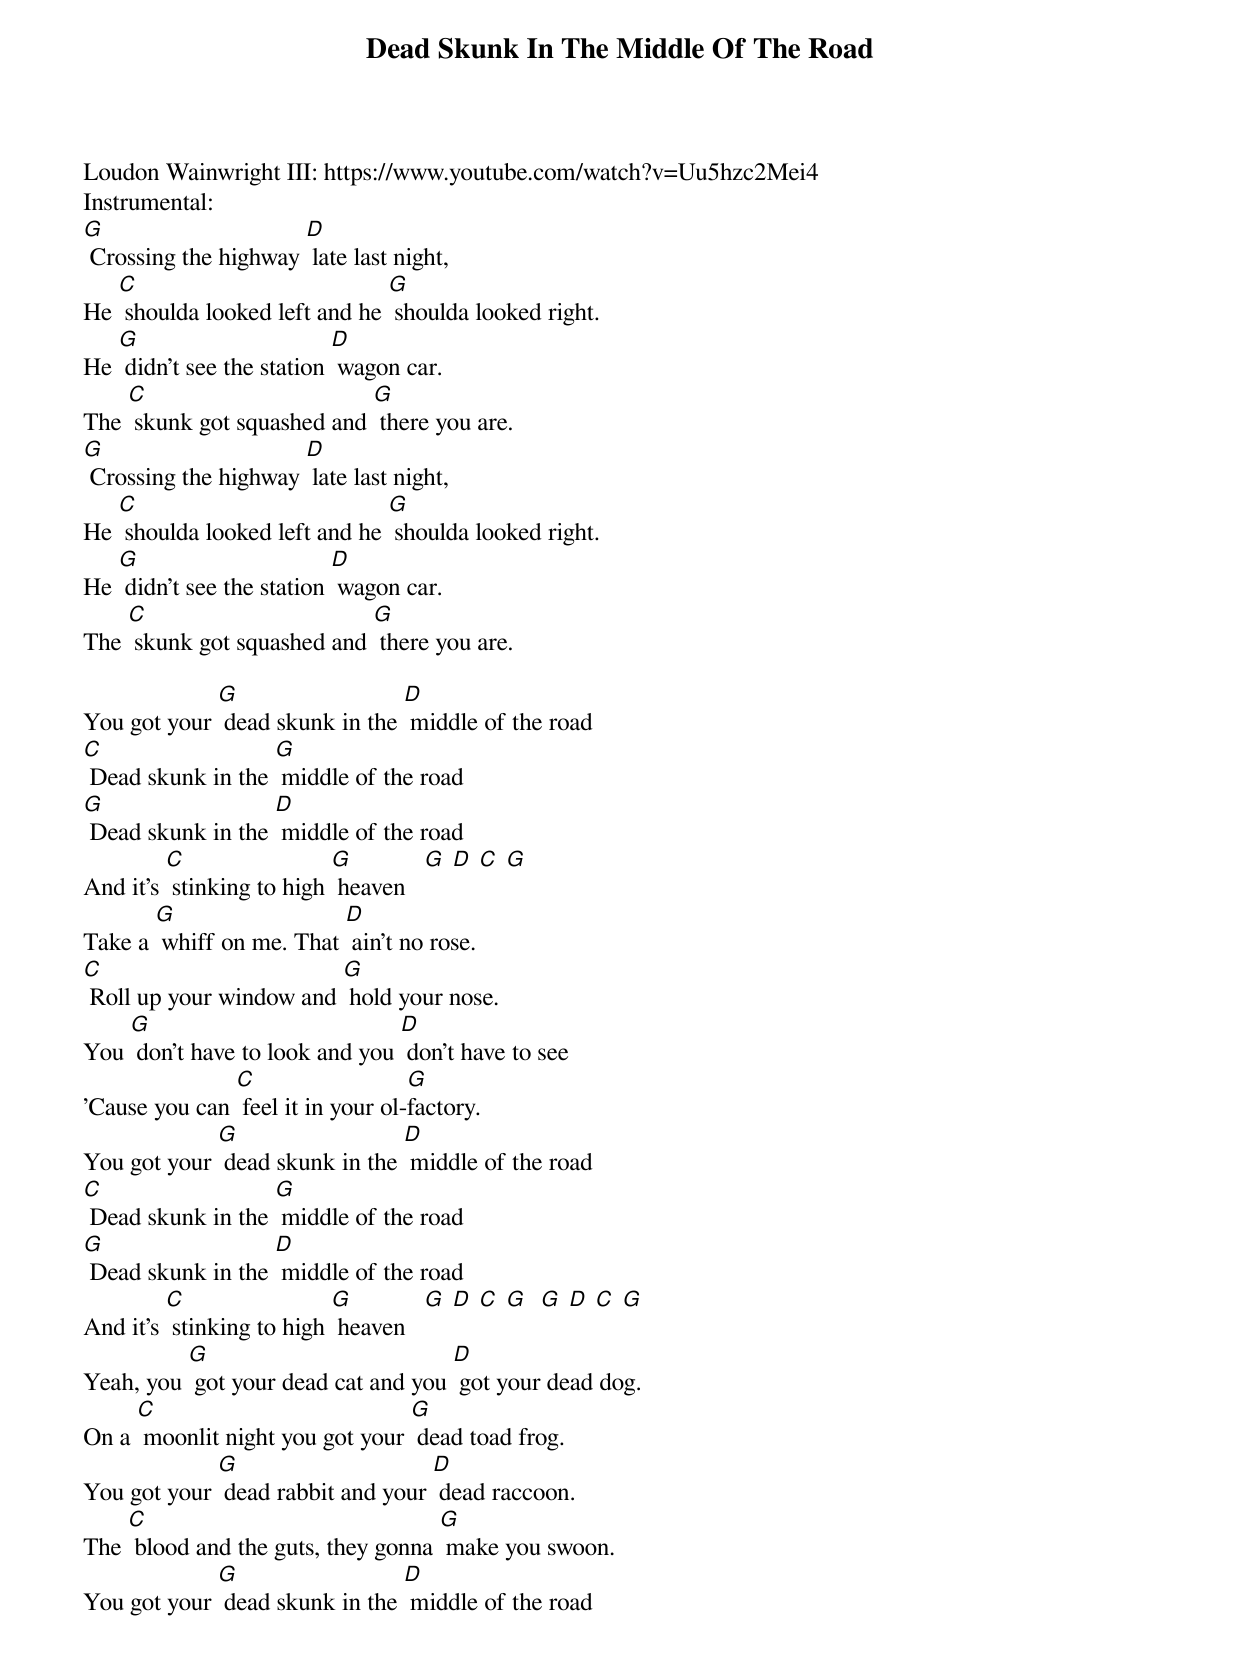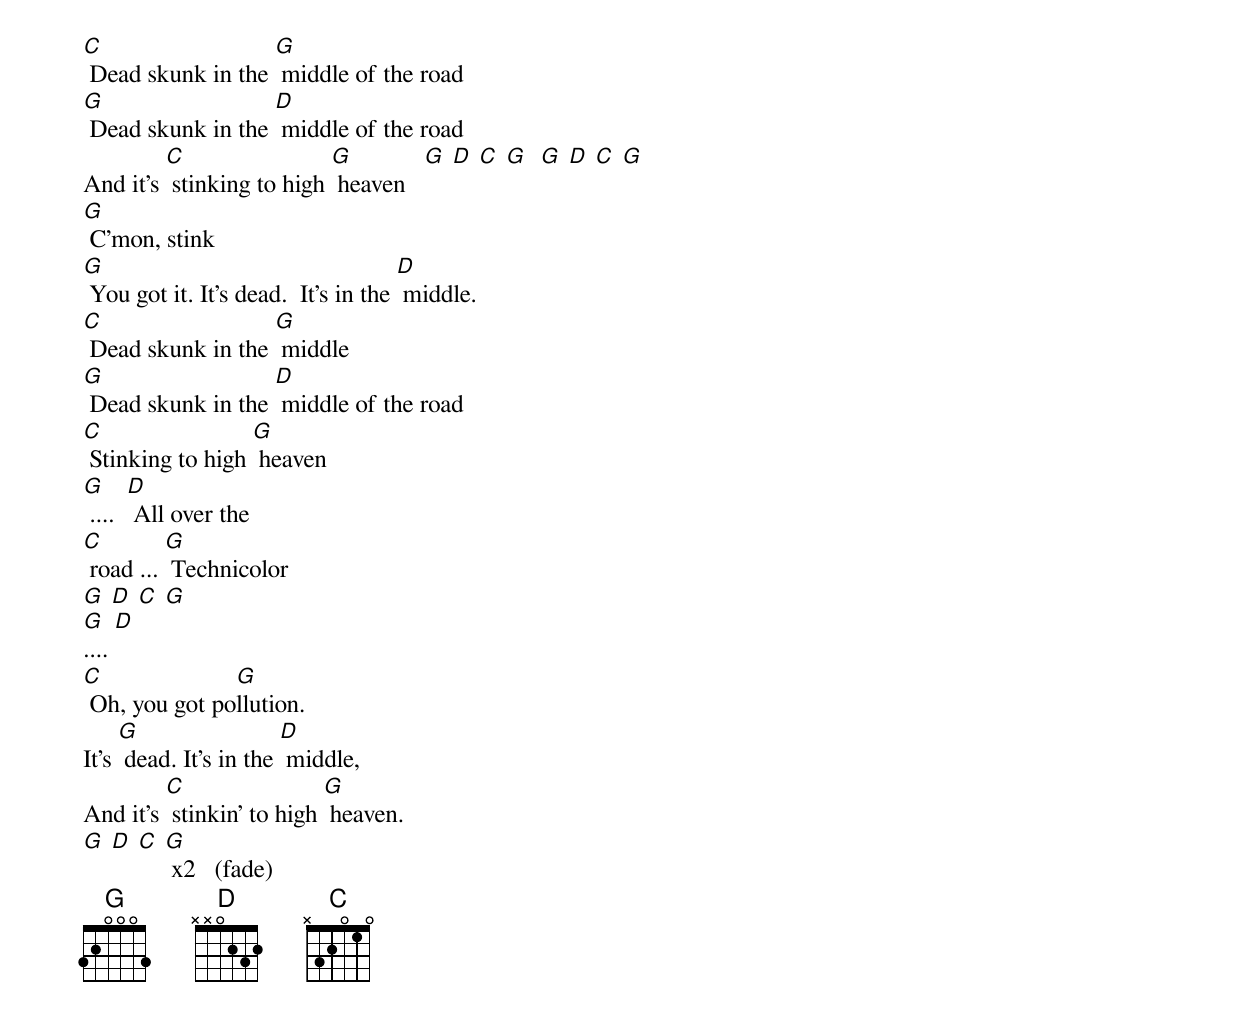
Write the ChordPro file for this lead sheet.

{t:Dead Skunk In The Middle Of The Road}
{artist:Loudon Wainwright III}
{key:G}
Loudon Wainwright III: https://www.youtube.com/watch?v=Uu5hzc2Mei4
Instrumental:
[G] Crossing the highway [D] late last night,
He [C] shoulda looked left and he [G] shoulda looked right.
He [G] didn't see the station [D] wagon car.
The [C] skunk got squashed and [G] there you are.
{c: }
[G] Crossing the highway [D] late last night,
He [C] shoulda looked left and he [G] shoulda looked right.
He [G] didn't see the station [D] wagon car.
The [C] skunk got squashed and [G] there you are.
{c: }

You got your [G] dead skunk in the [D] middle of the road
[C] Dead skunk in the [G] middle of the road
[G] Dead skunk in the [D] middle of the road
And it's [C] stinking to high [G] heaven   [G] [D] [C] [G]
{c: }
Take a [G] whiff on me. That [D] ain't no rose.
[C] Roll up your window and [G] hold your nose.
You [G] don't have to look and you [D] don't have to see
'Cause you can [C] feel it in your ol-[G]factory.
{c: }
You got your [G] dead skunk in the [D] middle of the road
[C] Dead skunk in the [G] middle of the road
[G] Dead skunk in the [D] middle of the road
And it's [C] stinking to high [G] heaven   [G] [D] [C] [G]  [G] [D] [C] [G]
{c: }
Yeah, you [G] got your dead cat and you [D] got your dead dog.
On a [C] moonlit night you got your [G] dead toad frog.
You got your [G] dead rabbit and your [D] dead raccoon.
The [C] blood and the guts, they gonna [G] make you swoon.
{c: }
You got your [G] dead skunk in the [D] middle of the road
[C] Dead skunk in the [G] middle of the road
[G] Dead skunk in the [D] middle of the road
And it's [C] stinking to high [G] heaven   [G] [D] [C] [G]  [G] [D] [C] [G]
{c: }
[G] C'mon, stink
{c: }
[G] You got it. It's dead.  It's in the [D] middle.
[C] Dead skunk in the [G] middle
[G] Dead skunk in the [D] middle of the road
[C] Stinking to high [G] heaven
{c: }
[G] ....  [D] All over the
[C] road ... [G] Technicolor
[G] [D] [C] [G]
[G].... [D]
[C] Oh, you got po[G]llution.
It's [G] dead. It's in the [D] middle,
And it's [C] stinkin' to high [G] heaven.
{c: }
[G] [D] [C] [G] x2   (fade)
